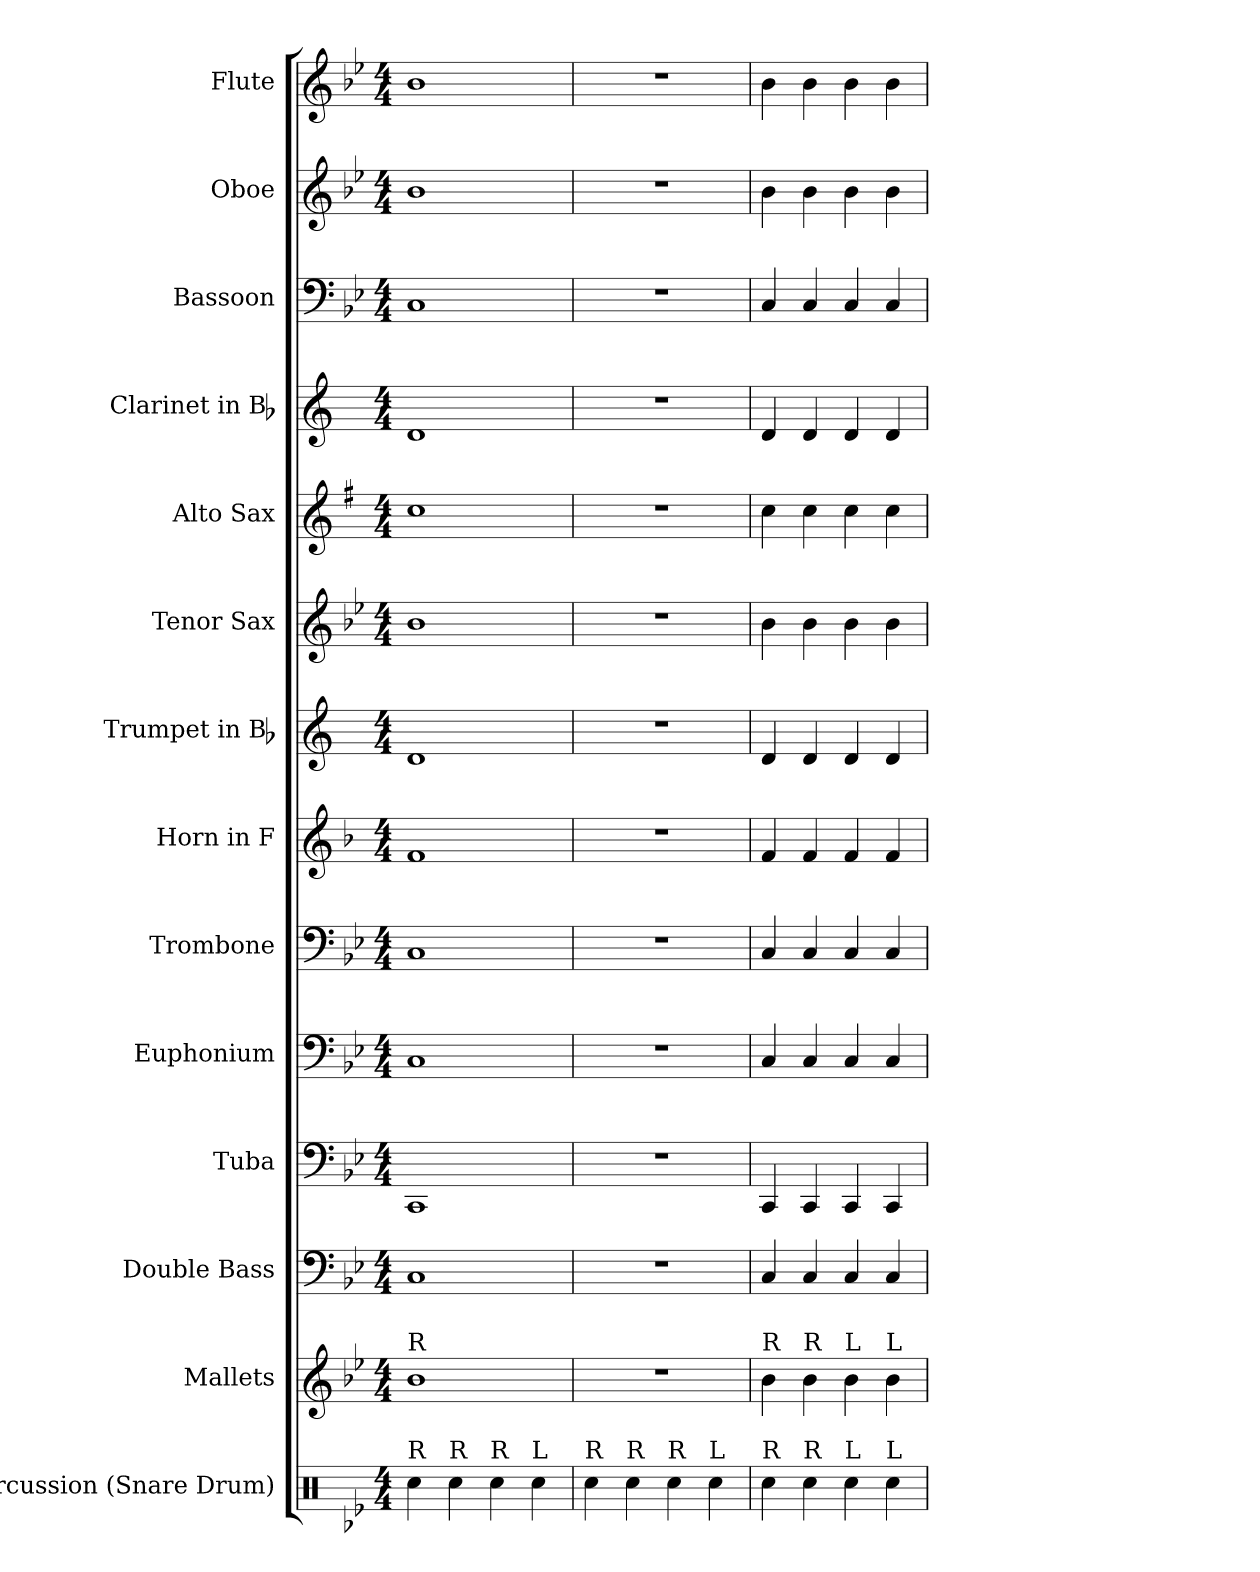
**kern	**kern	**kern	**kern	**kern	**kern	**kern	**kern	**kern	**kern	**kern	**kern	**kern	**kern
*part14	*part13	*part12	*part11	*part10	*part9	*part8	*part7	*part6	*part5	*part4	*part3	*part2	*part1
*staff14	*staff13	*staff12	*staff11	*staff10	*staff9	*staff8	*staff7	*staff6	*staff5	*staff4	*staff3	*staff2	*staff1
*I"Percussion (Snare Drum)	*I"Mallets	*I"Double Bass	*I"Tuba	*I"Euphonium	*I"Trombone	*I"Horn in F	*I"Trumpet in Bb	*I"Tenor Sax	*I"Alto Sax	*I"Clarinet in Bb	*I"Bassoon	*I"Oboe	*I"Flute
*I'Perc. (Snr. Drum)	*I'Mal.	*I'D.B.	*I'Tuba	*I'Euph.	*I'Tbn.	*I'Hn.	*	*I'T. Sx.	*I'A. Sx.	*	*I'Bsn.	*I'Ob.	*I'Fl.
*clefX	*clefG2	*clefF4	*clefF4	*clefF4	*clefF4	*clefG2	*clefG2	*clefG2	*clefG2	*clefG2	*clefF4	*clefG2	*clefG2
*	*	*ITrd7c12	*	*	*	*ITrd4c7	*ITrd1c2	*ITrd8c14	*ITrd5c9	*ITrd1c2	*	*	*
*k[b-e-]	*k[b-e-]	*k[b-e-]	*k[b-e-]	*k[b-e-]	*k[b-e-]	*k[b-e-]	*k[b-e-]	*k[b-e-]	*k[b-e-]	*k[b-e-]	*k[b-e-]	*k[b-e-]	*k[b-e-]
*B-:	*B-:	*B-:	*B-:	*B-:	*B-:	*B-:	*B-:	*B-:	*B-:	*B-:	*B-:	*B-:	*B-:
*M4/4	*M4/4	*M4/4	*M4/4	*M4/4	*M4/4	*M4/4	*M4/4	*M4/4	*M4/4	*M4/4	*M4/4	*M4/4	*M4/4
=1	=1	=1	=1	=1	=1	=1	=1	=1	=1	=1	=1	=1	=1
!	!LO:TX:a:t=R	!	!	!	!	!	!	!	!	!	!	!	!
!LO:TX:a:t=R	!	!	!	!	!	!	!	!	!	!	!	!	!
4Rcc\	1b-	1CC	1CC	1C	1C	1B-	1c	1B-	1e-	1c	1C	1b-	1b-
!LO:TX:a:t=R	!	!	!	!	!	!	!	!	!	!	!	!	!
4Rcc\	.	.	.	.	.	.	.	.	.	.	.	.	.
!LO:TX:a:t=R	!	!	!	!	!	!	!	!	!	!	!	!	!
4Rcc\	.	.	.	.	.	.	.	.	.	.	.	.	.
!LO:TX:a:t=L	!	!	!	!	!	!	!	!	!	!	!	!	!
4Rcc\	.	.	.	.	.	.	.	.	.	.	.	.	.
=2	=2	=2	=2	=2	=2	=2	=2	=2	=2	=2	=2	=2	=2
!LO:TX:a:t=R	!	!	!	!	!	!	!	!	!	!	!	!	!
4Rcc\	1r	1r	1r	1r	1r	1r	1r	1r	1r	1r	1r	1r	1r
!LO:TX:a:t=R	!	!	!	!	!	!	!	!	!	!	!	!	!
4Rcc\	.	.	.	.	.	.	.	.	.	.	.	.	.
!LO:TX:a:t=R	!	!	!	!	!	!	!	!	!	!	!	!	!
4Rcc\	.	.	.	.	.	.	.	.	.	.	.	.	.
!LO:TX:a:t=L	!	!	!	!	!	!	!	!	!	!	!	!	!
4Rcc\	.	.	.	.	.	.	.	.	.	.	.	.	.
=3	=3	=3	=3	=3	=3	=3	=3	=3	=3	=3	=3	=3	=3
!	!LO:TX:a:t=R	!	!	!	!	!	!	!	!	!	!	!	!
!LO:TX:a:t=R	!	!	!	!	!	!	!	!	!	!	!	!	!
4Rcc\	4b-\	4CC/	4CC/	4C/	4C/	4B-/	4c/	4B-\	4e-\	4c/	4C/	4b-\	4b-\
!	!LO:TX:a:t=R	!	!	!	!	!	!	!	!	!	!	!	!
!LO:TX:a:t=R	!	!	!	!	!	!	!	!	!	!	!	!	!
4Rcc\	4b-\	4CC/	4CC/	4C/	4C/	4B-/	4c/	4B-\	4e-\	4c/	4C/	4b-\	4b-\
!	!LO:TX:a:t=L	!	!	!	!	!	!	!	!	!	!	!	!
!LO:TX:a:t=L	!	!	!	!	!	!	!	!	!	!	!	!	!
4Rcc\	4b-\	4CC/	4CC/	4C/	4C/	4B-/	4c/	4B-\	4e-\	4c/	4C/	4b-\	4b-\
!	!LO:TX:a:t=L	!	!	!	!	!	!	!	!	!	!	!	!
!LO:TX:a:t=L	!	!	!	!	!	!	!	!	!	!	!	!	!
4Rcc\	4b-\	4CC/	4CC/	4C/	4C/	4B-/	4c/	4B-\	4e-\	4c/	4C/	4b-\	4b-\
=	=	=	=	=	=	=	=	=	=	=	=	=	=
*-	*-	*-	*-	*-	*-	*-	*-	*-	*-	*-	*-	*-	*-
